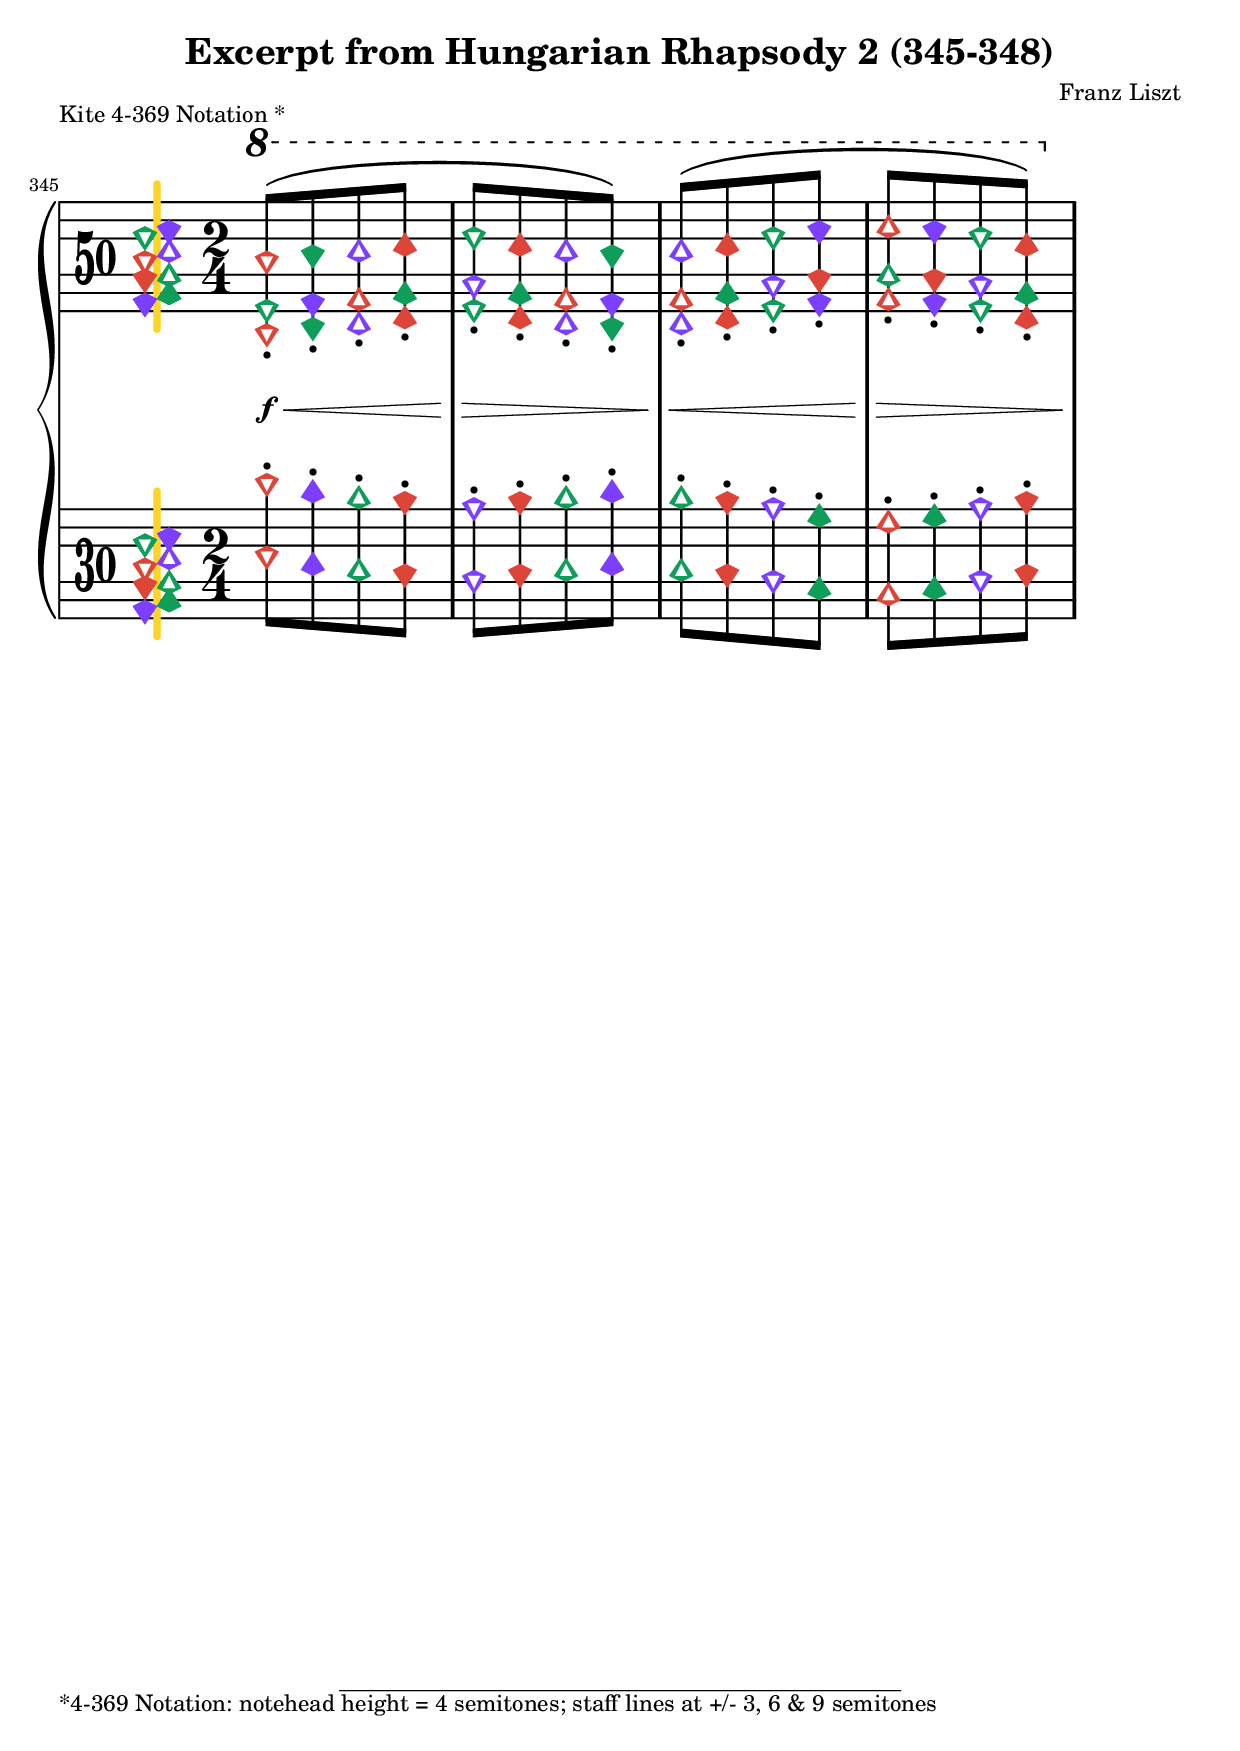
\version "2.24.2"

#(define cnb:file-suffix "-ConventionalNotation")
#(define cnb:notation-label "Conventional Notation")
#(define cnb:notation-footnote "Conventional Notation")

\version "2.24.2"
\version "2.24.2"
#(use-modules (srfi srfi-9))

%% %%%%%%%%%%%%%%%%%%%%%%%%%%%%%%%%%%%%%%%%%%%%%%%%%%%%%%%%%%%%%%%%%%%%%%%%%%%%
%% %%%%%%%%%%%%%%%%%%%%%%%%%%%%%%%%%%%%%%%%%%%%%%%%%%%%%%%%%%%%%%%%%%%%%%%%%%%%
%%
%% Chromatic Notation Base Library for Lilypond
%% Dennis Mitchell, 2024-01-01
%% Base Properties:
%%   - notehead is repeated (with overlap) for half (2x) and whole (4x) notes
%%   - dozenal clef notation
%%     -- treble clef = 50
%%     -- soprano & mezzo-soprano clefs = 46 
%%     -- alto clef = 40
%%     -- tenor & baritone clefs = 36
%%     -- bass clef = 30
%%   - notehead key signature 
%%     -- first notehead stack is a 7th chord of the key's root
%%        --- minor 7th for Aeolian (minor), Dorian & Phrygian keys 
%%        --- major 7th for Ionian (major) and Lydian keys
%%        --- dominant 7th for Mixolydian keys
%%        --- half-diminished 7th for Locrian keys
%%     -- second notehead stack is a 7th chord of the key's second note
%%        --- minor 7th for Ionian (major), Dorian, & Mixolydian keys
%%        --- major 7th for Phrygian and Locrian keys
%%        --- dominant 7th for Lydian keys
%%        --- half-diminished 7th for Aeolian (minor) keys
%% Default Notehead Properties:
%%   - notehead shape = conventional oval shape
%%     -- alternates in hollowness (solid, hollow) --using standard glyphs
%%     -- alternates in orientation (down, down, up, up)
%%     -- alternates in color (purple, red, green)
%%   - notehead height = 2 semitones
%%   - staff space = 2 semitones
%%   - middle staff line is omitted
%% NOTE: This library is intended to be used with a "spec 
%%       file" that overrides various configuration settings.
%%       Examples:
%%         -- KiteNotation.ly
%%         -- DozenalNotation.ly
%%       The default notation style is Oval 2-2
%%
%% USAGE: Place this file in the same directory as the
%%        spec file and then "\include" the spec file in
%%        your Lilypond music file
%%
%% %%%%%%%%%%%%%%%%%%%%%%%%%%%%%%%%%%%%%%%%%%%%%%%%%%%%%%%%%%%%%%%%%%%%%%%%%%%%
%% %%%%%%%%%%%%%%%%%%%%%%%%%%%%%%%%%%%%%%%%%%%%%%%%%%%%%%%%%%%%%%%%%%%%%%%%%%%%



%% %%%%%%%%%%%%%%%%%%%%%%%%%%%%%%%%%%%%%
%%           NOTEHEAD COLORS
%% %%%%%%%%%%%%%%%%%%%%%%%%%%%%%%%%%%%%%


#(define cnb:purple     "#7d3fff")
#(define cnb:red        "#dc4538")
#(define cnb:green      "#0f9e59")

#(define cnb:blue       "#50b4e9")
#(define cnb:rose       "#cc79a7")
#(define cnb:black      "#000000")
#(define cnb:skyblue    "#50b4e9")
#(define cnb:bluegreen 	"#009e73")

#(define cnb:gold       "#ffd42a")


%% %%%%%%%%%%%%%%%%%%%%%%%%%%%%%%%%%%%%%
%%           CONFIGURATIONS
%% %%%%%%%%%%%%%%%%%%%%%%%%%%%%%%%%%%%%%

#(define cnb:file-suffix "-Oval-2-3579-Notation")
#(define cnb:notation-label "Oval 2-3579 Notation")
#(define cnb:notation-footnote "*2-3579 Notation: notehead height = 2 semitones; staff lines at +/- 3, 5, 7, & 9 semitones")
#(define cnb:semitones-per-staff-space 2)   

#(define cnb:default-magnify 7/4)

#(define cnb:staff-line-positions '(-9 -7 -5 -3 3 5 7 9))
#(define cnb:ledger-positions '(-33 -31 -29 -27 -25 -21 -19 -17 -15 -13 -1 11 15 17 19 21 23 27 29 31 33 35))

#(define cnb:false-hollow #f)

#(define cnb:multinote-padding -.5) 
#(define cnb:collision-threshold 2)


#(define cnb:notehead-shape-path '(
    (moveto -0.6667 -0.2269)
    (curveto -0.6667 -0.5271 -0.4512 -0.6667 -0.2242 -0.6667)
    (curveto -0.0553 -0.6667 0.1077 -0.6038 0.2475 -0.4991)
    (curveto 0.4396 -0.3595 0.6667 -0.1152 0.6667 0.2269)
    (curveto 0.6667 0.5271 0.4512 0.6667 0.2242 0.6667)
    (curveto 0.0553 0.6667 -0.1077 0.6038 -0.2475 0.4991)
    (curveto -0.4396 0.3595 -0.6667 0.1152 -0.6667 -0.2269)
    (closepath)))

#(define cnb:notehead-hollow-path '(
    (moveto 0.5269 0.3665)
    (curveto 0.5793 0.2548 0.556 0.1152 0.4571 0.0454)
    (lineto -0.2649 -0.4503)
    (curveto -0.3581 -0.5131 -0.4745 -0.4782 -0.5269 -0.3665)
    (curveto -0.5793 -0.2548 -0.5502 -0.1152 -0.4571 -0.0454)
    (lineto 0.2649 0.4503)
    (curveto 0.3697 0.5201 0.4745 0.4782 0.5269 0.3665)
    (closepath)))


%% starting with C natural, what color
%% sequence will the pitch classes have?
%% (vector count should be a factor of 12)
#(define cnb:notehead-color-sequence (vector     
       cnb:black))

#(define cnb:notehead-shape-sequence (vector 
    cnb:notehead-shape-path)) % just one shape for this configuration

#(define cnb:notehead-hollow-sequence (vector 
    '()                      ;; even notes are solid
    cnb:notehead-hollow-path)) % odd notes are hollow

#(define cnb:notehead-rotation-sequence (vector
     0)) % non-inverted (right-side up)  

#(define cnb:notehead-scaling-sequence (vector
     '(0.75 . 0.75)))

#(define cnb:stem-attachment-sequence (vector
     `(
        (crotchet-up . (1 . 0))
        (crotchet-down . (-1 . 0))
        (minim-up . (1 . 0))
        (minim-down . (-1 . 0)))))


%% %%%%%%%%%%%%%%%%%%%%%%%%%%%%%%%%%%%%%
%%         UTILITY PROCEDURES
%% %%%%%%%%%%%%%%%%%%%%%%%%%%%%%%%%%%%%%

#(define (cnb:log2 x) (/ (log x) (log 2)))
#(define (cnb:round2 x n)
   (/ (round (* (expt 10 n) x)) (expt 10 n)))

#(define (cnb:notehead-color-modulus)    (vector-length cnb:notehead-color-sequence))
#(define (cnb:notehead-shape-modulus)    (vector-length cnb:notehead-shape-sequence))
#(define (cnb:notehead-hollow-modulus)   (vector-length cnb:notehead-hollow-sequence))
#(define (cnb:notehead-rotation-modulus) (vector-length cnb:notehead-rotation-sequence))
#(define (cnb:notehead-scaling-modulus)  (vector-length cnb:notehead-scaling-sequence))

%#(define (cnb:get-ledger-positions)
%   (if (eq? (cnb:custom-ledger-count) 0)
%      cnb:ledger-positions
%      (let* (
%              (lst (hash-table->alist cnb:ledgers-by-offset))
%              (prs (map (lambda (p) (assq-ref (cdr p) 'offset)) lst)))
%         prs)))

  
%% generate a markup list for the in-sequence combination 
%% of shape, hollow, and rotation options (per the above
%% sequence definitions
#(define (cnb:notehead-markup-sequence)
    (let* ((flat-list '()))
      (for-each (lambda (i)
          (let* (
                  (color 	(vector-ref cnb:notehead-color-sequence (modulo i (cnb:notehead-color-modulus)))) 
                  (shape 	(vector-ref cnb:notehead-shape-sequence (modulo i (cnb:notehead-shape-modulus)))) 
                  (hollow 	(vector-ref cnb:notehead-hollow-sequence (modulo i (cnb:notehead-hollow-modulus)))) 
                  (path 	(if (and hollow (not cnb:false-hollow)) (append shape hollow) shape))
                  (rotation 	(vector-ref cnb:notehead-rotation-sequence (modulo i (cnb:notehead-rotation-modulus))))
                  (scaling 	(vector-ref cnb:notehead-scaling-sequence (modulo i (cnb:notehead-scaling-modulus)))))
              
              (set! flat-list (append flat-list (list 
                (if (and hollow cnb:false-hollow)
                  (markup (#:overlay (
                    (markup 
                      #:with-color color
                      #:override `((filled . ,1)) 
                      #:rotate rotation
                      #:scale scaling
                      #:path 0 shape)
                    (markup                     
                      #:with-color white
                      #:override `((filled . ,1)) 
                      #:rotate rotation
                      #:scale scaling
                      #:path 0 hollow))))                                
                  (markup 
                    #:with-color color
                    #:override `((filled . ,1)) 
                    #:rotate rotation
                    #:scale scaling
                    #:path 0 path)))))                                
                )
        ) (iota 12 0))
      flat-list))


#(define cnb:notehead-markup-sequence-cache #f)


%% %%%%%%%%%%%%%%%%%%%%%%%%%%%%%%%%%%%%%
%%     CACHE AND CACHE KEY
%% %%%%%%%%%%%%%%%%%%%%%%%%%%%%%%%%%%%%%


% NOTE: this purposely uses a list, rather than a record-type, 
% for the key so that keys with the same values are treated as the same keys
#(define (cnb:get-note-stencil-cache-key grob)
    (let* (
            (note-event 	(ly:grob-property grob 'cause))
            (note-pitch 	(ly:event-property note-event 'pitch))
            (note-semis 	(ly:pitch-semitones note-pitch))
            (note-semis-mod12 	(modulo note-semis 12))
            (note-dur-prop 	(ly:event-property note-event 'duration))
            (note-dur 		(duration-length note-dur-prop))
            (note-log2dur       (- (cnb:log2 (denominator note-dur)) (floor (/ (numerator note-dur) 2)))))
     
        (list note-semis-mod12 note-log2dur)))


% a cache of stencils for notes.
% uses (list note-pitch note-log2dur middle-c-position) as key
#(define cnb:note-stencil-cache (make-hash-table 60))



%% %%%%%%%%%%%%%%%%%%%%%%%%%%%%%%%%%%%%%
%%       CONSTRUCT NOTE STENCIL
%% %%%%%%%%%%%%%%%%%%%%%%%%%%%%%%%%%%%%%

#(define (cnb:new-note-stencil-rec note-stencil-cache-key grob)
  (let* (
          (markup-seq		(cnb:notehead-markup-sequence))
          (note-semis-mod12     (first    note-stencil-cache-key))
          (markup-base       	(list-ref markup-seq note-semis-mod12))
          (note-log2dur         (second   note-stencil-cache-key))
          (stencil   		(grob-interpret-markup grob markup-base))                              
          (mag 		   	(magstep (ly:grob-property grob 'font-size 0.0))))

      ;double the notehead markup (with horizontal offset) for minim (2), semi-breve (4), and breve (8)
      (for-each (lambda (i)
       (let* (
                (idx (- 1 i)))           
         (if (<= note-log2dur idx) (set! stencil (ly:stencil-combine-at-edge stencil 0 1 stencil cnb:multinote-padding))))
      ) (iota 3 0)) 
        
      (ly:stencil-scale stencil mag mag)))


%% %%%%%%%%%%%%%%%%%%%%%%%%%%%%%%%%%%%%%
%%  GET NOTE STENCIL FROM CACHE OR NEW
%% %%%%%%%%%%%%%%%%%%%%%%%%%%%%%%%%%%%%%

#(define (cnb:get-note-stencil-rec grob)
  (let* ( 
          (note-stencil-cache-key (cnb:get-note-stencil-cache-key grob))
          (note-stencil-rec (hashq-ref cnb:note-stencil-cache note-stencil-cache-key)))
   
      (if (not note-stencil-rec)
        (begin 
          (set! note-stencil-rec (cnb:new-note-stencil-rec note-stencil-cache-key grob))
          (hash-set! cnb:note-stencil-cache note-stencil-cache-key note-stencil-rec)))
     
       note-stencil-rec))

#(define (cnb:get-note-stencil-rec-for-keysig note-stencil-cache-key grob)
  (let* ( 
          (note-stencil-rec (hashq-ref cnb:note-stencil-cache note-stencil-cache-key)))
   
      (if (not note-stencil-rec)
        (begin 
          (set! note-stencil-rec (cnb:new-note-stencil-rec note-stencil-cache-key grob))
          (hash-set! cnb:note-stencil-cache note-stencil-cache-key note-stencil-rec)))
     
       note-stencil-rec))




%% %%%%%%%%%%%%%%%%%%%%%%%%%%%%%%%%%%%%%
%%          NOTEHEAD ENGRAVER
%% %%%%%%%%%%%%%%%%%%%%%%%%%%%%%%%%%%%%%

#(define cnb-notehead-engraver
  (lambda (context)
    (make-engraver
      (acknowledgers
        ((note-head-interface engraver grob source-engraver)
          (let* (
                  (note-stencil-rec	(cnb:get-note-stencil-rec grob))
                  (note-event 		(ly:grob-property grob 'cause))
                  (note-pitch 		(ly:event-property note-event 'pitch))
                  (note-semis 		(ly:pitch-semitones note-pitch))
                  (staff 		(ly:context-grob-definition context 'StaffSymbol))
                  (staff-space 		(or (assq-ref staff 'staff-space) 1.0))
                  (middleCPosition 	(ly:context-property context 'middleCPosition)))
                        
              (set! (ly:grob-property grob 'Y-offset)
                    (* (+ note-semis (* 2 middleCPosition)) (/ 1 cnb:semitones-per-staff-space) staff-space))
              
              (set! (ly:grob-property grob 'stencil) 
                    note-stencil-rec)))))))



%% %%%%%%%%%%%%%%%%%%%%%%%%%%%%%%%%%%%%%
%%           STEM ATTACHMENT
%% %%%%%%%%%%%%%%%%%%%%%%%%%%%%%%%%%%%%%


#(define (cnb:stem-attachment-modulus)
   (vector-length cnb:stem-attachment-sequence))


#(define (cnb:stem-attachment grob)
    (let* (
            (stem 	(ly:grob-object grob 'stem))
            (stem-dir 	(ly:grob-property stem 'direction UP))
            (event 	(ly:grob-property grob 'cause))
            (pitch 	(ly:event-property event 'pitch))
            (semi 	(ly:pitch-semitones pitch))
            (logdur 	(note-head::calc-duration-log grob))  
            (index 	(modulo semi (cnb:stem-attachment-modulus)))
            (record 	(vector-ref cnb:stem-attachment-sequence index)))     
      
        (cond 
          ((eq? logdur 2)
           (if (eq? stem-dir UP) 
               (assq-ref record 'crotchet-up) 
               (assq-ref record 'crotchet-down)))
          (#t 
           (if (eq? stem-dir UP) 
               (assq-ref record 'minim-up) 
               (assq-ref record 'minim-down))))))



%% %%%%%%%%%%%%%%%%%%%%%%%%%%%%%%%%%%%%%
%%        CLEF SUPPORTING PROCS
%% %%%%%%%%%%%%%%%%%%%%%%%%%%%%%%%%%%%%%


% Dozenal Clef
#(define (cnb:dozenal-clef middle-c-position ottava)
  (let* (
           (div-three (floor (/ (+ middle-c-position 1 (* -1 ottava)) 3)))
           (base-ten (- 40 (* div-three 5)))
           (mod-ten (modulo base-ten 10))
           (div-ten (floor (/ base-ten 10))))
    
     (+ (* div-ten 10) (* mod-ten 6/5))
    )
  )


% This is not used here, but it is helpful when using clef engraver 
% with predefined regular and change glyphs.  To get the correct
% clef glyph, use the firstClef context property and the proc below.
% (firstClef (ly:context-property context 'firstClef))            
% (adj-glyph-name (if firstClef (first-clef-glyph glyph-name))
#(define (first-clef-glyph clef-glyph)
   (let* (
          (is-change? (eq? 7 (string-suffix-length clef-glyph "_change"))))
     
       (if is-change? 
           (xsubstring clef-glyph 0 (- (string-length clef-glyph) 7))
           clef-glyph)))






%% %%%%%%%%%%%%%%%%%%%%%%%%%%%%%%%%%%%%%
%%      CLEF CACHE & ENGRAVER
%% %%%%%%%%%%%%%%%%%%%%%%%%%%%%%%%%%%%%%

#(define cnb:clef-stencil-cache '())

#(define (cnb:get-clef-stencil grob context)
    (let* ( 
            (middleCPosition 	  (ly:context-property context 'middleCPosition))
            (middleCOffset 	  (ly:context-property context 'middleCOffset))
            (ottava 		  (if (equal? middleCOffset '()) 0 middleCOffset)) 
            (clef-num 		  #f)
            (stencil 		  (assq-ref cnb:clef-stencil-cache (list middleCPosition ottava)))
            (mag 		  #f)
            (clef-left-digit 	  #f)
            (clef-right-digit 	  #f)
            (clef-left-markup 	  #f)
            (clef-right-markup 	  #f)
            (stencil-left 	  #f)
            (stencil-right 	  #f)
            (y-extent 		  #f)
            (height 		  #f)
            (scale-factor 	  #f)
            (stencil-left-scaled  #f)
            (stencil-right-scaled #f)
            )
      (if (not stencil)
          (begin 
            (set! clef-num 	       (cnb:dozenal-clef middleCPosition ottava))
            (set! mag 		       (magstep (ly:grob-property grob 'font-size 0.0)))
            (set! clef-left-digit      (floor (/ clef-num 10)))
            (set! clef-right-digit     (modulo clef-num 10))
            (set! clef-left-markup     (markup (#:bold (number->string clef-left-digit))))
            (set! clef-right-markup    (markup (#:bold (number->string clef-right-digit))))
            (set! stencil-left         (grob-interpret-markup grob clef-left-markup))
            (set! stencil-right        (grob-interpret-markup grob clef-right-markup))
            (set! y-extent             (ly:stencil-extent stencil-left 1))
            (set! height               (- (cdr y-extent) (car y-extent)))
            (set! scale-factor         (/ (* 3 mag) height))
            (set! stencil-left-scaled  (ly:stencil-scale stencil-left (* scale-factor 1/2) scale-factor))
            (set! stencil-right-scaled (ly:stencil-scale stencil-right (* scale-factor 1/2) (* scale-factor 2/3)))
            
            (set! stencil     
              (ly:stencil-combine-at-edge
               (ly:stencil-translate stencil-left-scaled (cons 0 (* -.5 mag)))
               0 1
               (ly:stencil-translate stencil-right-scaled (cons 0 0))
               0))
            
            (set! cnb:clef-stencil-cache (assq-set! cnb:clef-stencil-cache (list middleCPosition ottava) stencil))))

      stencil
   ))

#(define cnb-clef-engraver
  (lambda (context)
    (make-engraver
      (acknowledgers
        ((clef-interface engraver grob source-engraver)
          (let* (
                  (stencil (cnb:get-clef-stencil grob context))
                  (mag (magstep (ly:grob-property grob 'font-size 0.0))))
            
            (set! (ly:grob-property grob 'X-offset) (+ (* mag -.00001) 1) )
            (set! (ly:grob-property grob 'Y-offset) (* mag -1) )
            (set! (ly:grob-property grob 'stencil) stencil)))))))    
          
          


%% %%%%%%%%%%%%%%%%%%%%%%%%%%%%%%%%%%%%%
%%       KEY SIG SUPPORTING PROCS
%% %%%%%%%%%%%%%%%%%%%%%%%%%%%%%%%%%%%%%


% calculate staff spaces per octave
% NOTE: keep as proc to allow overriding cnb-semitones-per-staff-space
#(define (cnb:spaces-per-octave) (/ 12 cnb:semitones-per-staff-space))



% calcuate all pitches for a key signature based upon the association list
% of accidentals (sharps or flats)
#(define (cnb:keysig-pitches alteration-alist tonic-pitch middle-c-position)
  (let* (
          (semi                   (ly:pitch-semitones tonic-pitch))
          (tonic-steps            (floor (ly:pitch-steps tonic-pitch)))
          (tonic-octave           (ly:pitch-octave tonic-pitch))
          (tonic-alteration       (ly:pitch-alteration tonic-pitch))
          (tonic-tones-asc        (+ tonic-steps 7))
          (octaves-above-middle-c (floor (/ (* -1 middle-c-position) 6)))
          (current-octave         (+ tonic-octave octaves-above-middle-c)))
      (map (lambda (t)
               (let* (
                       (tonic-index-tmp    (+ t tonic-tones-asc))                  
                       (from-tonic-index   (- tonic-index-tmp (if (> tonic-index-tmp 6) 7 0)))
                       (current-alteration (assq from-tonic-index alteration-alist)))  
                  (set! current-octave (+ current-octave (if (and (> t 0) (eq? 0 from-tonic-index)) 1 0)))
                  (ly:make-pitch current-octave from-tonic-index (if current-alteration (cdr current-alteration) 0)))
               ) '(0 1 2 3 4 5 6 7))))


#(define (cnb:notehead-ledgers y-offset y-extent mag custom-ledger-cnt)  
  (let* (
          (y-min             (/ (* 2 (+ y-offset (car y-extent))) mag))
          (y-max             (/ (* 2 (+ y-offset (cdr y-extent))) mag))
          (y-offset-demag    (inexact->exact (floor (/ (* 2 y-offset) mag))))
          (between?          (lambda (y) (and (>= y y-min) (<= y y-max))))
          (ledger-positions (if (eq? custom-ledger-cnt 0)
                                cnb:ledger-positions
                                (or (hashv-ref cnb:ledgers-by-notehead-position y-offset-demag) '())
                                ))
          (ledgers          (if (eq? custom-ledger-cnt 0)
                                (filter between? ledger-positions)
                                ledger-positions)))   
      (newline)
      (map (lambda (y)
          (* y mag 1/2)
         ) ledgers)))


% TODO: Modify for custom ledgers
#(define (cnb:add-ledgers notehead-stencil ledger-offsets x-offset grob mag custom-ledger-cnt)
     (let* (
             (stencil       notehead-stencil)
             (x-extent      (ly:stencil-extent stencil 0))
             (width         (- (cdr x-extent) (car x-extent)))
             (ledger-length (* width 4/3))
             (start         (-(car x-extent)(* width 1/6)))
             )
        (for-each (lambda (x)
           (let* (
                   (current-stencil #f))
             
                   (set! current-stencil                    
                      (if (eq? custom-ledger-cnt 0)                    
                       (grob-interpret-markup grob                                                        
                          (markup 
                             #:override `((thickness . ,(* 2 mag)))
                             #:translate `(,start . ,x)
                             #:draw-line `(,ledger-length . 0)))
                        (let* (
                                (entry (hashv-ref cnb:ledgers-by-offset (/ x mag)))   
                                (color (or (assq-ref entry 'color) black))
                                (dash      (assq-ref entry 'dash ))
                                (thickness (* mag (or (assq-ref entry 'thickness ) 2) ))
                                (len-factor (or (assq-ref entry 'length-factor) 1.0))
                                (adj-len (* ledger-length len-factor))
                                (adj-start (-(car x-extent)(* width 1/6 len-factor)))
                                )
                          
                            (grob-interpret-markup grob                                                                       
                                  (if (not dash)
                                    (markup  
                                      #:override `((thickness . ,thickness))
                                       #:translate `(,adj-start . ,x)
                                       #:with-color color
                                       #:draw-line `(,adj-len . 0))
                                    (markup  
                                      #:override `((thickness . ,thickness) (on . ,(assq-ref dash 'on )) (off . ,(assq-ref dash 'off )))
                                       #:translate `(,adj-start . ,x)
                                       #:with-color color
                                      #:draw-dashed-line `(,adj-len . 0)))
                                    ))))                                                     
               (set! stencil (ly:stencil-add current-stencil stencil)))
         ) ledger-offsets)
       
         stencil)
   
   )


% generate the markup list of noteheads for the key signature
#(define (cnb:keysig-markup-list keysig-pitches middleCPosition mag grob)
       ; start with a gold bar separator for the key signature section 
       (let* (
               (base-x-offset         (* mag 1))
               (cumulative-stencil    #f)
               (bar-stencil           #f)
               (bar-y-max             (cnb:spaces-per-octave))
               (bar-y-min             (* -1 (cnb:spaces-per-octave)))
               (custom-ledger-cnt     (cnb:custom-ledger-count))
               (x-offset              #f)
               (max-notehead-width    0)
               (max-notehead-x-offset 0))

          ; iterate over all the key signature pitches and add the associated notehead to the stencil with ledgers
          (for-each (lambda(i)
            (let* (             
                    (semi                 (ly:pitch-semitones (list-ref keysig-pitches i)))
                    (cnb-crotchet-stencil (cnb:get-note-stencil-rec-for-keysig (list (modulo semi 12) 2) grob))
                    (x-extent             (ly:stencil-extent cnb-crotchet-stencil 0))
                    (y-extent             (ly:stencil-extent cnb-crotchet-stencil 1))
                    (width                (- (cdr x-extent) (car x-extent)))
                    (x-offset             (+ base-x-offset (if (even? i) 0 width)))
                    (y-offset             (* (+ semi (* 2 middleCPosition)) (/ 1 cnb:semitones-per-staff-space) mag ))
                    (ledger-offsets       (cnb:notehead-ledgers y-offset y-extent mag custom-ledger-cnt))
                    (stencil              (ly:stencil-translate cnb-crotchet-stencil `(,x-offset . ,y-offset)))
                    (stencil-with-ledgers (cnb:add-ledgers stencil ledger-offsets x-offset grob mag custom-ledger-cnt))
                    )

              (if (> x-offset max-notehead-x-offset) (set! max-notehead-x-offset x-offset))
              (if (> width max-notehead-width) (set! max-notehead-width width))
              
              (set! cumulative-stencil 
                    (if (not cumulative-stencil) stencil-with-ledgers 
                          (ly:stencil-add cumulative-stencil stencil-with-ledgers)
                        )))
          ) (iota (length keysig-pitches) 0))


          ; ensure that the notehead is visible above the ledger
          (for-each (lambda(i)
            (let* (             
                    (semi                 (ly:pitch-semitones (list-ref keysig-pitches i)))
                    (cnb-crotchet-stencil (cnb:get-note-stencil-rec-for-keysig (list (modulo semi 12) 2) grob))
                    (x-extent             (ly:stencil-extent cnb-crotchet-stencil 0))
                    (y-extent             (ly:stencil-extent cnb-crotchet-stencil 1))
                    (width                (- (cdr x-extent) (car x-extent)))
                    (x-offset             (+ base-x-offset (if (even? i) 0 width)))
                    (y-offset             (* (+ semi (* 2 middleCPosition)) (/ 1 cnb:semitones-per-staff-space) mag ))
                    (stencil              (ly:stencil-translate cnb-crotchet-stencil `(,x-offset . ,y-offset))))
                            
              (set! cumulative-stencil 
                    (if (not cumulative-stencil) stencil 
                          (ly:stencil-add cumulative-stencil stencil)
                        )))
          ) (iota (length keysig-pitches) 0))


          (set! x-offset (- max-notehead-x-offset (/ max-notehead-width 2)))          
          (set! bar-stencil
            (ly:stencil-translate
              (ly:stencil-scale  
                  (grob-interpret-markup grob
                    (markup  
                      #:with-color cnb:gold
                      #:override `((thickness . 4))
                      #:translate `(0 . ,bar-y-min)
                      #:draw-line `(0 . ,(* 2 bar-y-max))))                  
                       mag mag) 
                         (cons x-offset 0)))


          (set! cumulative-stencil (ly:stencil-add bar-stencil cumulative-stencil))

       cumulative-stencil))


%% %%%%%%%%%%%%%%%%%%%%%%%%%%%%%%%%%%%%%
%%    KEY SIGNATURE CACHE & ENGRAVER
%% %%%%%%%%%%%%%%%%%%%%%%%%%%%%%%%%%%%%%

#(define cnb:key-signature-stencil-cache '())

#(define (cnb:get-key-signature-stencil grob context)
    (let* ( 
            (keySignature      (ly:context-property context 'keySignature))
            (stencil           (assq-ref cnb:key-signature-stencil-cache keySignature))
            (alteration-alist  #f)
            (context2          #f)
            (tonic-pitch       #f)
            (mag               #f)            
            (middleCPosition   #f)
            (keysig-pitches    #f)
            )
      (if (not stencil)
          (begin 
            (set! alteration-alist (ly:grob-property grob 'alteration-alist))
            (set! tonic-pitch      (ly:context-property context 'tonic))
            (set! mag              (magstep (ly:grob-property grob 'font-size 0.0)))            
            (set! middleCPosition  (ly:context-property context 'middleCPosition))
            (set! keysig-pitches   (cnb:keysig-pitches alteration-alist tonic-pitch middleCPosition))
            (set! stencil          (cnb:keysig-markup-list keysig-pitches middleCPosition mag grob))
            (set! cnb:key-signature-stencil-cache (assq-set! cnb:key-signature-stencil-cache keySignature stencil))    
            ))
      stencil
   ))

#(define cnb-key-signature-engraver
  (lambda (context)
    (make-engraver
      (acknowledgers
        ((key-signature-interface engraver grob source-engraver)
         (let* ((stencil (cnb:get-key-signature-stencil grob context)))
             (set! (ly:grob-property grob 'stencil) stencil)))))))


%% %%%%%%%%%%%%%%%%%%%%%%%%%%%%%%%%%%%%%
%% STAFF SYMBOL ENGRAVER AND TRANSFORMER
%% %%%%%%%%%%%%%%%%%%%%%%%%%%%%%%%%%%%%%

#(define cnb-staff-symbol-engraver
  (lambda (context)
    (make-engraver
      (acknowledgers
        ((staff-symbol-interface engraver grob source-engraver)
          (if (eq? (length (cnb:staff-lines)) 0)
            (begin
              (set! (ly:grob-property grob 'line-positions) cnb:staff-line-positions)
              (set! (ly:grob-property grob 'ledger-positions) cnb:ledger-positions)))
      )))))



#(define (cnb:sequence a b)
         (define (range first last)
           (if (> first last)
               '()
               (cons first (range (+ first 1) last))))
         (let (
             (min (if (< a b) a b))
             (max (if (>= a b) a b)))
            (range min max)
         ))

#(define (cnb:display-hash-table ht)
   (display (hash-table->alist ht))
)

#(define cnb:default-staff-line-thickness 2)
#(define cnb:default-staff-line-color "#000000")

#(define cnb:staff-and-ledger-lines '())


#(define (is-staff-def? x) (eq? (assq-ref x 'type) 'staff-line))
#(define (cnb:staff-lines) 
     (filter is-staff-def? cnb:staff-and-ledger-lines))


#(define cnb:ledgers-by-notehead-position (make-hash-table 100))
#(define cnb:ledgers-by-offset (make-hash-table 100)) 



#(define (cnb:add-if-not-exists lst x)
  (let* ( (appended lst))
    (cond
      ((eq? (length appended) 0)
        (set! appended (append lst (list x))))
      ((not(memq x lst))
        (set! appended (append lst (list x))))
      )
    appended
  ))

#(define (cnb:populate-ledger-hashes)
   (define (is-ledger-def? x) (eq? (assq-ref x 'type) 'ledger-line))
   (let* (
           (ledger-line-defs (filter is-ledger-def? cnb:staff-and-ledger-lines))
           )

     
     (for-each (lambda (def)
        (let (
              (offset (assq-ref def 'offset))
              (for-notehead-positions (assq-ref def 'for-notehead-positions)))
          (for-each (lambda (pos)
             (let* ((entry (hashq-ref cnb:ledgers-by-notehead-position pos)))
               (if (not entry)
                   (set! entry (list offset))
                   (set! entry (cnb:add-if-not-exists entry offset)))
               (hash-set! cnb:ledgers-by-notehead-position pos entry)
               )
          ) for-notehead-positions)
            (hash-set! cnb:ledgers-by-offset (* offset .5) def)
          )
           
     ) ledger-line-defs)))


#(define (cnb:custom-ledger-count) (hash-count (const #t) cnb:ledgers-by-notehead-position))

%note: notehead-position varies with magnification (/ mag)
#(define (cnb:custom-ledger-positions)
   '(lambda (staff-symbol notehead-pos)
       (let* ((ss (ly:grob-property staff-symbol 'staff-space))
              (mag                 (if (eq? ss '()) 1 ss)) 
              (positions (hashq-ref cnb:ledgers-by-notehead-position notehead-pos))
              )
       (if 
           (not positions)
           '()
           positions))))


#(define (cnb:custom-ledger-line grob orig)
   (if (not (ly:stencil? orig)) (grob-interpret-markup grob (markup "")) 
      (let*  (
          (note-heads (ly:grob-array->list(ly:grob-object grob 'note-heads)))
          (note-head (first note-heads))
          (expr (ly:stencil-expr orig))
          (mag (magstep (ly:grob-property note-head 'font-size 0.0)))
          (third-item (third expr))
          (stencils (if (eq? (car third-item) 'translate-stencil) (list third-item) (cdr (third expr))))
          (stencil-params 
           (map (lambda (s)
                  `(
                    (y-offset . ,(cdr (second s)))
                    (x-start . ,(second (third s)))
                    (x-end . ,(third (third s))))                             
                  ) stencils))
          (new-stencil #f)
          (nh-recs 
           (map (lambda (nh) 
                    (ly:grob-property nh 'Y-offset)
                    ) note-heads)))

          (for-each (lambda (x)
             (let* (
                     (y-offset (assq-ref x 'y-offset))
                     (entry (hashv-ref cnb:ledgers-by-offset (/ y-offset mag)))
                     (start (abs (assq-ref x 'x-start)))
                     (end (assq-ref x 'x-end))
                     (color (or (assq-ref entry 'color) black))
                     (dash      (assq-ref entry 'dash ))
                     (thickness (* mag (or (assq-ref entry 'thickness ) 2) ))
                     (len (- end start))
                     (len-factor (or (assq-ref entry 'length-factor) 1.0))
                     (adj-len (* len len-factor))
                     (adj-start (- start (/ (- adj-len len) 2)))
                     (stencil (grob-interpret-markup grob                                                                       
                        (if (not dash)
                          (markup  
                            #:override `((thickness . ,thickness))
                             #:translate `(,adj-start . ,y-offset)
                             #:with-color color
                             #:draw-line `(,adj-len . 0))
                          (markup  
                            #:override `((thickness . ,thickness) (on . ,(assq-ref dash 'on )) (off . ,(assq-ref dash 'off )))
                             #:translate `(,adj-start . ,y-offset)
                             #:with-color color
                            #:draw-dashed-line `(,adj-len . 0)))
                          )))
                      
             (set! new-stencil (if (not new-stencil) stencil (ly:stencil-add new-stencil stencil))))                      
            ) stencil-params)

      new-stencil
      )
      )) 


#(define (cnb:staff-line-positions-from-line-def grob)
   (let* ((ss (ly:grob-property grob 'staff-space)))
      (map (lambda(x)
          (assq-ref x 'offset)
          ) (cnb:staff-lines) ))) 

#(define cnb:default-staff-line-thickness 2)
#(define cnb:default-staff-line-color "#000000")

#(define (cnb:custom-staff-symbol grob orig)
  (let* (
          (lc                  (ly:grob-property grob 'line-count))
          (ss                  (ly:grob-property grob 'staff-space))
          (mag                 (if (eq? ss '()) 1 ss))
          (xex                 (ly:stencil-extent orig X))
          (cumulative-stencil  #f)
          (current-stencil     #f)
         )

        (for-each (lambda (i)
          (let* (
                  (line-def  (list-ref (cnb:staff-lines) i))       
                  (y-offset (* (assq-ref line-def 'offset ) mag .5))
                  (dash      (assq-ref line-def 'dash ))
                  (thickness (assq-ref line-def 'thickness ))
                  (color     (assq-ref line-def 'color )))
                
            (set! thickness (* (if (not thickness) cnb:default-staff-line-thickness thickness) mag))
            (set! color (if (not color) cnb:default-staff-line-color color))
            
                              
            (set! current-stencil 
                  (ly:stencil-in-color
                (grob-interpret-markup grob 
                  (if (not dash)
                    (markup  
                      #:override `((thickness . ,thickness))
                      #:translate `(0 . ,y-offset)
                      #:draw-line `(,(cdr xex) . 0))
                    (markup  
                      #:override `((thickness . ,thickness) (on . ,(assq-ref dash 'on )) (off . ,(assq-ref dash 'off )))
                      #:translate `(0 . ,y-offset)
                      #:draw-dashed-line `(,(cdr xex) . 0)))
                    )
                color))      
            (set! cumulative-stencil (if (not cumulative-stencil)
                  current-stencil (ly:stencil-add cumulative-stencil current-stencil)))
            ))

            (iota (length (cnb:staff-lines)) 0))
          cumulative-stencil))



%% %%%%%%%%%%%%%%%%%%%%%%%%%%%%%%%%%%%%%
%%  REGISTER ENGRAVERS & MISC. SETTINGS
%% %%%%%%%%%%%%%%%%%%%%%%%%%%%%%%%%%%%%%

\layout {
  \context {
    \Staff
    \consists \cnb-clef-engraver
    \consists \cnb-notehead-engraver
    \consists \cnb-key-signature-engraver
    \consists \cnb-staff-symbol-engraver

    \override Accidental.stencil = ##f
    \override NoteHead.stem-attachment = #(lambda (grob) (cnb:stem-attachment grob))
    \override Stem.no-stem-extend = ##t
    \override NoteHead.layer = #999     
    \override LedgerLineSpanner.layer = #998
    \override Stem.note-collision-threshold = #cnb:collision-threshold
    \override NoteCollision.note-collision-threshold = #cnb:collision-threshold 

  }
}  


\paper {
  indent = #0
  left-margin = #5
  right-margin = #5
  system-system-spacing =
    #'((basic-distance . 12) 
       (minimum-distance . 8)
       (padding . 4)
       (stretchability . 60)) % defaults: 12, 8, 1, 60
}


%\new Staff
%  \with {
%        \magnifyStaff #7/4
%      }
%
%\relative {
%   \clef treble
%   \key dis \major
%   \time 4/4
%    c'4 cis4 d4 dis4 | e4 f4 fis4 g4 | gis4 a4 ais4 b4 |  c4 cis4 d4 dis4 | e4 f4 fis4 g4 | gis4 a4 ais4 b4 
%
%   \fine
% }



%% %%%%%%%%%%%%%%%%%%%%%%%%%%%%%%%%%%%%%%%%%%%%%%%%%%%%%%%%%%%%%%%%%%%%%%%%%%%%
%% %%%%%%%%%%%%%%%%%%%%%%%%%%%%%%%%%%%%%%%%%%%%%%%%%%%%%%%%%%%%%%%%%%%%%%%%%%%%
%%
%% Kite 4-3 Notation for Music
%% Dennis Mitchell, 2024-01-01
%% Properties:
%%   - notehead shape = kite
%%     -- alternates in hollowness (solid, hollow)
%%     -- alternates in orientation (down, down, up, up)
%%     -- alternates in color (purple, red, green)
%%   - notehead height = 4 semitones
%%   - staff space = 3 semitones
%%   - middle staff line is omitted
%%   - notehead is repeated (with overlap) for half (2x) and whole (4x) notes
%%   - dozenal clef notation (from ChromaticNotationBase.ly)
%%     -- treble clef = 50
%%     -- soprano & mezzo-soprano clefs = 46 
%%     -- alto clef = 40
%%     -- tenor & baritone clefs = 36
%%     -- bass clef = 30
%%   - notehead key signature (from ChromaticNotationBase.ly)
%%     -- first notehead stack is a 7th chord of the key's root
%%        --- minor 7th for Aeolian (minor), Dorian & Phrygian keys 
%%        --- major 7th for Ionian (major) and Lydian keys
%%        --- dominant 7th for Mixolydian keys
%%        --- half-diminished 7th for Locrian keys
%%     -- second notehead stack is a 7th chord of the key's second note
%%        --- minor 7th for Ionian (major), Dorian, & Mixolydian keys
%%        --- major 7th for Phrygian and Locrian keys
%%        --- dominant 7th for Lydian keys
%%        --- half-diminished 7th for Aeolian (minor) keys
%% Requires:
%%   - Lilypond 2.24 or greater
%%   - ChromaticNotationBase.ly (same directory as this file)
%%
%% Suggestion: use \magnifyStaff #7/4 for bigger noteheads
%%
%% %%%%%%%%%%%%%%%%%%%%%%%%%%%%%%%%%%%%%%%%%%%%%%%%%%%%%%%%%%%%%%%%%%%%%%%%%%%%
%% %%%%%%%%%%%%%%%%%%%%%%%%%%%%%%%%%%%%%%%%%%%%%%%%%%%%%%%%%%%%%%%%%%%%%%%%%%%%


%% %%%%%%%%%%%%%%%%%%%%%%%%%%%%%%%%%%%%%
%%           CONFIGURATIONS
%% %%%%%%%%%%%%%%%%%%%%%%%%%%%%%%%%%%%%%

#(define cnb:file-suffix "-Kite-4-369-Notation")
#(set! cnb:notation-label "Kite 4-369 Notation")
#(set! cnb:notation-footnote "*4-369 Notation: notehead height = 4 semitones; staff lines at +/- 3, 6 & 9 semitones")

#(set! cnb:semitones-per-staff-space 3)          
#(set! cnb:staff-line-positions '(-6 -4 -2  2 4 6 ))
#(set! cnb:ledger-positions '(-26 -22 -20 -18 -14 -12 -10 10 12 14 18 20 22 26))
#(set! cnb:multinote-padding -.5) 
#(set! cnb:false-hollow #t)

#(set! cnb:stem-attachment-sequence (vector
     `(
        (crotchet-up . (0 . .9))
        (crotchet-down . (0 . -.9))
        (minim-up . (-.365 . .9))
        (minim-down . (.365 . -.9))
     )
   ))

#(define cnb:notehead-shape-path '(
    (moveto 0 0.6667)
    (lineto 0.6667 0.3333)
    (lineto 0 -0.6667)
    (lineto -0.6667 0.3333)
    (lineto 0 0.6667)
    (closepath)))

#(define cnb:notehead-hollow-path '(
    (moveto 0.3333 0.3333)
    (lineto 0 -0.3333)
    (lineto -0.3333 0.3333)
    (lineto 0.3333 0.3333)
    (closepath)))

%#(define cnb:notehead-hollow-path '(
%    (moveto 0.3333 0.3333)
%    (lineto -0.3333 0.3333)
%    (lineto 0 -0.3333)
%    (lineto 0.3333 0.3333)
%    (closepath)))



%% starting with C natural, what color
%% sequence will the pitch classes have?
%% (vector count should be a factor of 12)
#(define cnb:notehead-color-sequence (vector     
    cnb:purple ;; semitone mod 3 = 0 (C, D#, F#, A), purplish
    cnb:red    ;; semitone mod 3 = 1 (C#, E, G, A#), redish
    cnb:green  ;; semitone mod 3 = 2 (D, F, G#, B), greenish
    ))

#(define cnb:notehead-shape-sequence (vector 
    cnb:notehead-shape-path ;; just one shape for this configuration
  ))

#(define cnb:notehead-hollow-sequence (vector 
    #f                      ;; even notes are solid
    cnb:notehead-hollow-path ;; odd notes are hollow
    ))

#(define cnb:notehead-rotation-sequence (vector
   180 ;; inverted (upside-down)  
     0 ;; non-inverted (right-side up)
     0 ;; non-inverted (right-side up)
   180 ;; inverted (upside-down)
   ))

#(define cnb:notehead-scaling-sequence (vector
     '(1 . 1)                                   
   ))



%\include  "Oval-2-3579-Notation.ly"


\book {
  \bookOutputName #(string-append "HungarianRhapsody2Excerpt" cnb:file-suffix)
  \header {
    title="Excerpt from Hungarian Rhapsody 2 (345-348)"
    composer = "Franz Liszt"
  }

  \markup  { #cnb:notation-label \footnote "*" #cnb:notation-footnote }



  \paper {
    indent = #0
    left-margin = #10
    right-margin = #10
    system-system-spacing =
      #'((basic-distance . 12) 
         (minimum-distance . 8)
         (padding . 8)
         (stretchability . 60)) % defaults: 12, 8, 1, 60
  }
  
  \new PianoStaff 
  \with {
    \override StaffGrouper.staff-staff-spacing = #'(
                              (basic-distance . 15)
                              (padding . 10))
  }
  <<
  \new Staff
  \with {
        \magnifyStaff #7/4
  
      }
  \relative 
      c 
      {
      \set Staff.printKeyCancellation = ##f
      \set Score.currentBarNumber = #345
      \clef treble
      \time 2/4 
      \key fis \major
      \ottava #1
     <cis'' eis cis'>8-. ^([ <d fis d'>8-.  <dis fisis dis'>8-.  <e gis e'>8-.  ]      
     <f a f'>8-.[ <e gis e'>8-. <dis! fisis dis'!>8-. <d \tweak Accidental.restore-first ##f fis! d'>8-. ])
     <dis! fisis dis'!>8-.^([ <e gis e'>8-. <eis gisis eis'>8-. <\tweak Accidental.restore-first ##f fis ais! fis'>8-. ]
     <g b g'>8-. ^[ <\tweak Accidental.restore-first ##f fis ais fis'>8-. <eis gisis eis'>8-.  <e \tweak Accidental.restore-first ##f gis e'>8-. ])
   }
   \new Dynamics {
     s2\f\< s\!     \> s\!     \< s\!     \> s\! 
   }
   \new Staff
  \with {
        \magnifyStaff #7/4
      }
      \relative 
      c
      {
      \set Staff.printKeyCancellation = ##f
      \clef bass
      \time 2/4 
      \key fis \major
     <cis cis'>8-.[ <bis bis'>8-. <b b'>8-. <ais! ais'!>8-.]
     <a a'>8-.[ <ais ais'>8-. <b! b'!>8-. <bis bis'>8-.]
     <b! b'!>8-.[ <ais! ais'!>8-. <gisis gisis'>8-. < \tweak Accidental.restore-first ##f gis! \tweak Accidental.restore-first ##f gis'!>8-.]
     <g g'>8-.[ < \tweak Accidental.restore-first ##f gis! \tweak Accidental.restore-first ##f gis'!>8-. <a a'>8-. <ais! ais'!>8-.]
      }
   
  >>
  
}